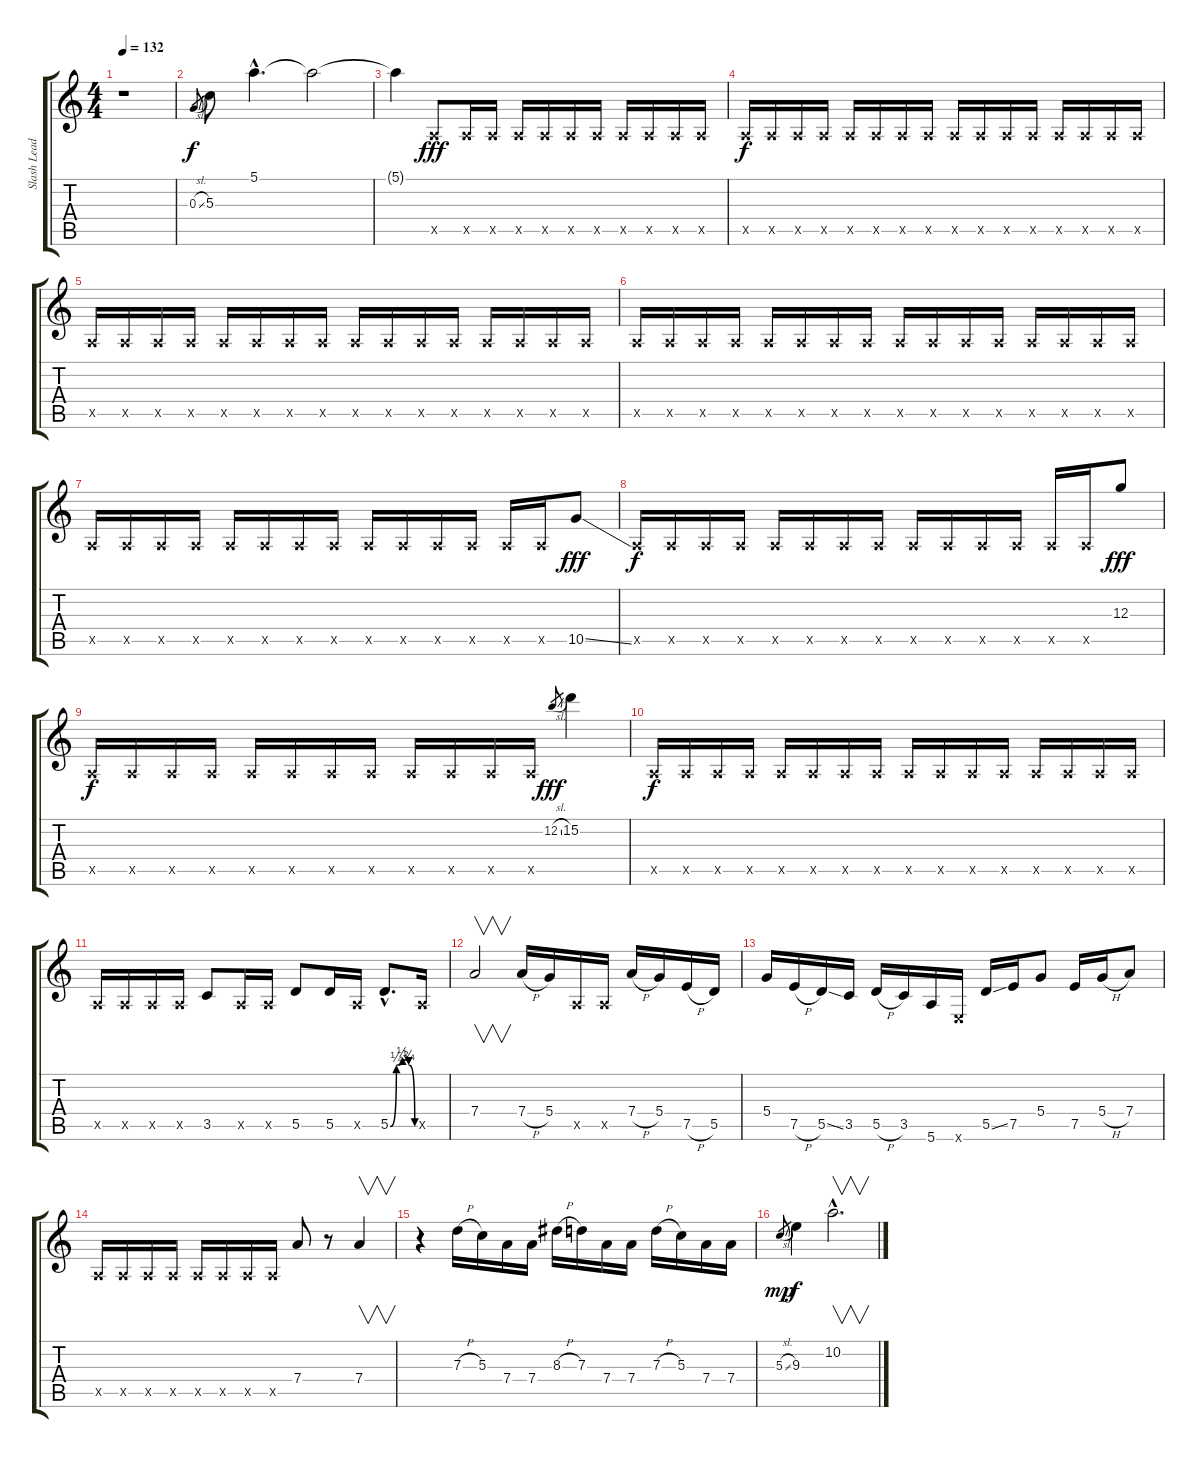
\track ("Slash Lead 2" "Slash Lead") {instrument overdrivenguitar}
\staff {score tabs}
\tuning (E4 B3 G3 D3 A2 E2) {hide}
\ts (4 4)
\tempo 132
\clef g2
\ks c
r.1{dy f} |
0.3{sl}.8{gr} 5.3.8 5.1{hac}.4{d} 5.1{t}.2 |
5.1{t}.4 0.5{x}.8{dy fff} 0.5{x}.16 0.5{x}.16 0.5{x}.16 0.5{x}.16 0.5{x}.16 0.5{x}.16 0.5{x}.16 0.5{x}.16 0.5{x}.16 0.5{x}.16 |
0.5{x}.16{dy f} 0.5{x}.16 0.5{x}.16 0.5{x}.16 0.5{x}.16 0.5{x}.16 0.5{x}.16 0.5{x}.16 0.5{x}.16 0.5{x}.16 0.5{x}.16 0.5{x}.16 0.5{x}.16 0.5{x}.16 0.5{x}.16 0.5{x}.16 |
0.5{x}.16 0.5{x}.16 0.5{x}.16 0.5{x}.16 0.5{x}.16 0.5{x}.16 0.5{x}.16 0.5{x}.16 0.5{x}.16 0.5{x}.16 0.5{x}.16 0.5{x}.16 0.5{x}.16 0.5{x}.16 0.5{x}.16 0.5{x}.16 |
0.5{x}.16 0.5{x}.16 0.5{x}.16 0.5{x}.16 0.5{x}.16 0.5{x}.16 0.5{x}.16 0.5{x}.16 0.5{x}.16 0.5{x}.16 0.5{x}.16 0.5{x}.16 0.5{x}.16 0.5{x}.16 0.5{x}.16 0.5{x}.16 |
0.5{x}.16 0.5{x}.16 0.5{x}.16 0.5{x}.16 0.5{x}.16 0.5{x}.16 0.5{x}.16 0.5{x}.16 0.5{x}.16 0.5{x}.16 0.5{x}.16 0.5{x}.16 0.5{x}.16 0.5{x}.16 10.5{ss}.8{dy fff} |
0.5{x}.16{dy f} 0.5{x}.16 0.5{x}.16 0.5{x}.16 0.5{x}.16 0.5{x}.16 0.5{x}.16 0.5{x}.16 0.5{x}.16 0.5{x}.16 0.5{x}.16 0.5{x}.16 0.5{x}.16 0.5{x}.16 12.3.8{dy fff} |
0.5{x}.16{dy f} 0.5{x}.16 0.5{x}.16 0.5{x}.16 0.5{x}.16 0.5{x}.16 0.5{x}.16 0.5{x}.16 0.5{x}.16 0.5{x}.16 0.5{x}.16 0.5{x}.16 12.2{sl}.8{gr dy fff} 15.2.4 |
0.5{x}.16{dy f} 0.5{x}.16 0.5{x}.16 0.5{x}.16 0.5{x}.16 0.5{x}.16 0.5{x}.16 0.5{x}.16 0.5{x}.16 0.5{x}.16 0.5{x}.16 0.5{x}.16 0.5{x}.16 0.5{x}.16 0.5{x}.16 0.5{x}.16 |
0.5{x}.16 0.5{x}.16 0.5{x}.16 0.5{x}.16 3.5.8 0.5{x}.16 0.5{x}.16 5.5.8 5.5.16 0.5{x}.16 5.5{be (custom 0 0 15 1 30 2 45 1 60 0) hac}.8{d} 0.5{x}.16 |
7.4.2{v} 7.4{h}.16 5.4.16 0.5{x}.16 0.5{x}.16 7.4{h}.16 5.4.16 7.5{h}.16 5.5.16 |
5.4.16 7.5{h}.16 5.5{ss}.16 3.5.16 5.5{h}.16 3.5.16 5.6.16 0.6{x}.16 5.5{ss}.16 7.5.16 5.4.8 7.5.16 5.4{h}.16 7.4.8 |
0.5{x}.16 0.5{x}.16 0.5{x}.16 0.5{x}.16 0.5{x}.16 0.5{x}.16 0.5{x}.16 0.5{x}.16 7.4.8 r.8 7.4.4{v} |
r.4 7.3{h}.16 5.3.16 7.4.16 7.4.16 8.3{h}.16 7.3.16 7.4.16 7.4.16 7.3{h}.16 5.3.16 7.4.16 7.4.16 |
5.3{sl}.8{gr dy mp} 9.3.4{dy f} 10.2{hac}.2{v d}
